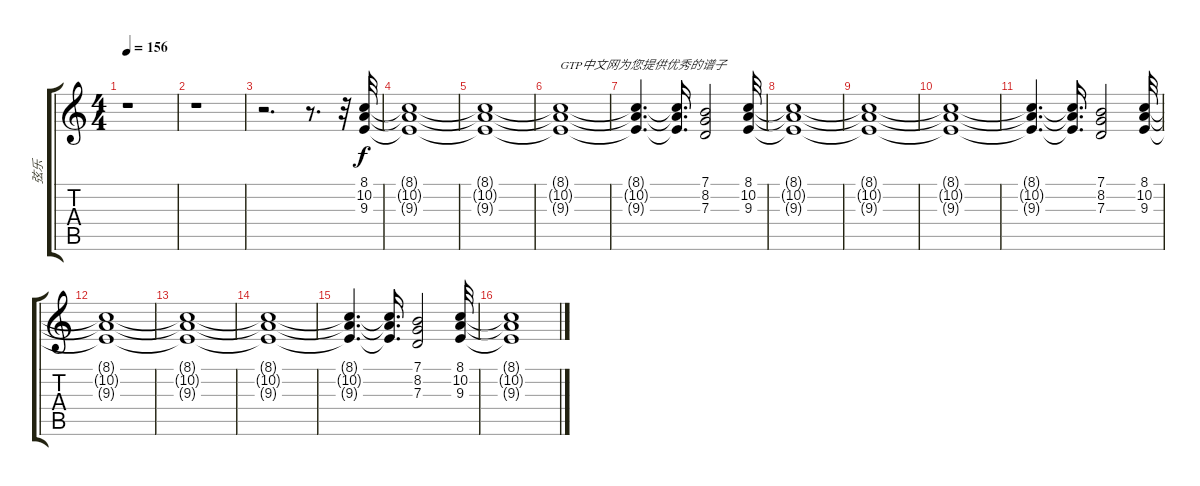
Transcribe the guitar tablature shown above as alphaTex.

\track ("弦乐" "弦乐") {instrument stringensemble1}
\staff {score tabs}
\tuning (E4 B3 G3 D3 A2 E2) {hide}
\ts (4 4)
\tempo 156
\clef g2
\ks c
r.1{dy f instrument stringensemble1} |
r.1 |
r.2{d} r.8{d} r.32 (8.1 10.2 9.3).32 |
(8.1{t} 10.2{t} 9.3{t}).1 |
(8.1{t} 10.2{t} 9.3{t}).1 |
(8.1{t} 10.2{t} 9.3{t}).1{txt "GTP中文网为您提供优秀的谱子"} |
(8.1{t} 10.2{t} 9.3{t}).4{d} (8.1{t} 10.2{t} 9.3{t}).16{d} (7.1 8.2 7.3).2 (8.1 10.2 9.3).32 |
(8.1{t} 10.2{t} 9.3{t}).1 |
(8.1{t} 10.2{t} 9.3{t}).1 |
(8.1{t} 10.2{t} 9.3{t}).1 |
(8.1{t} 10.2{t} 9.3{t}).4{d} (8.1{t} 10.2{t} 9.3{t}).16{d} (7.1 8.2 7.3).2 (8.1 10.2 9.3).32 |
(8.1{t} 10.2{t} 9.3{t}).1 |
(8.1{t} 10.2{t} 9.3{t}).1 |
(8.1{t} 10.2{t} 9.3{t}).1 |
(8.1{t} 10.2{t} 9.3{t}).4{d} (8.1{t} 10.2{t} 9.3{t}).16{d} (7.1 8.2 7.3).2 (8.1 10.2 9.3).32 |
(8.1{t} 10.2{t} 9.3{t}).1
